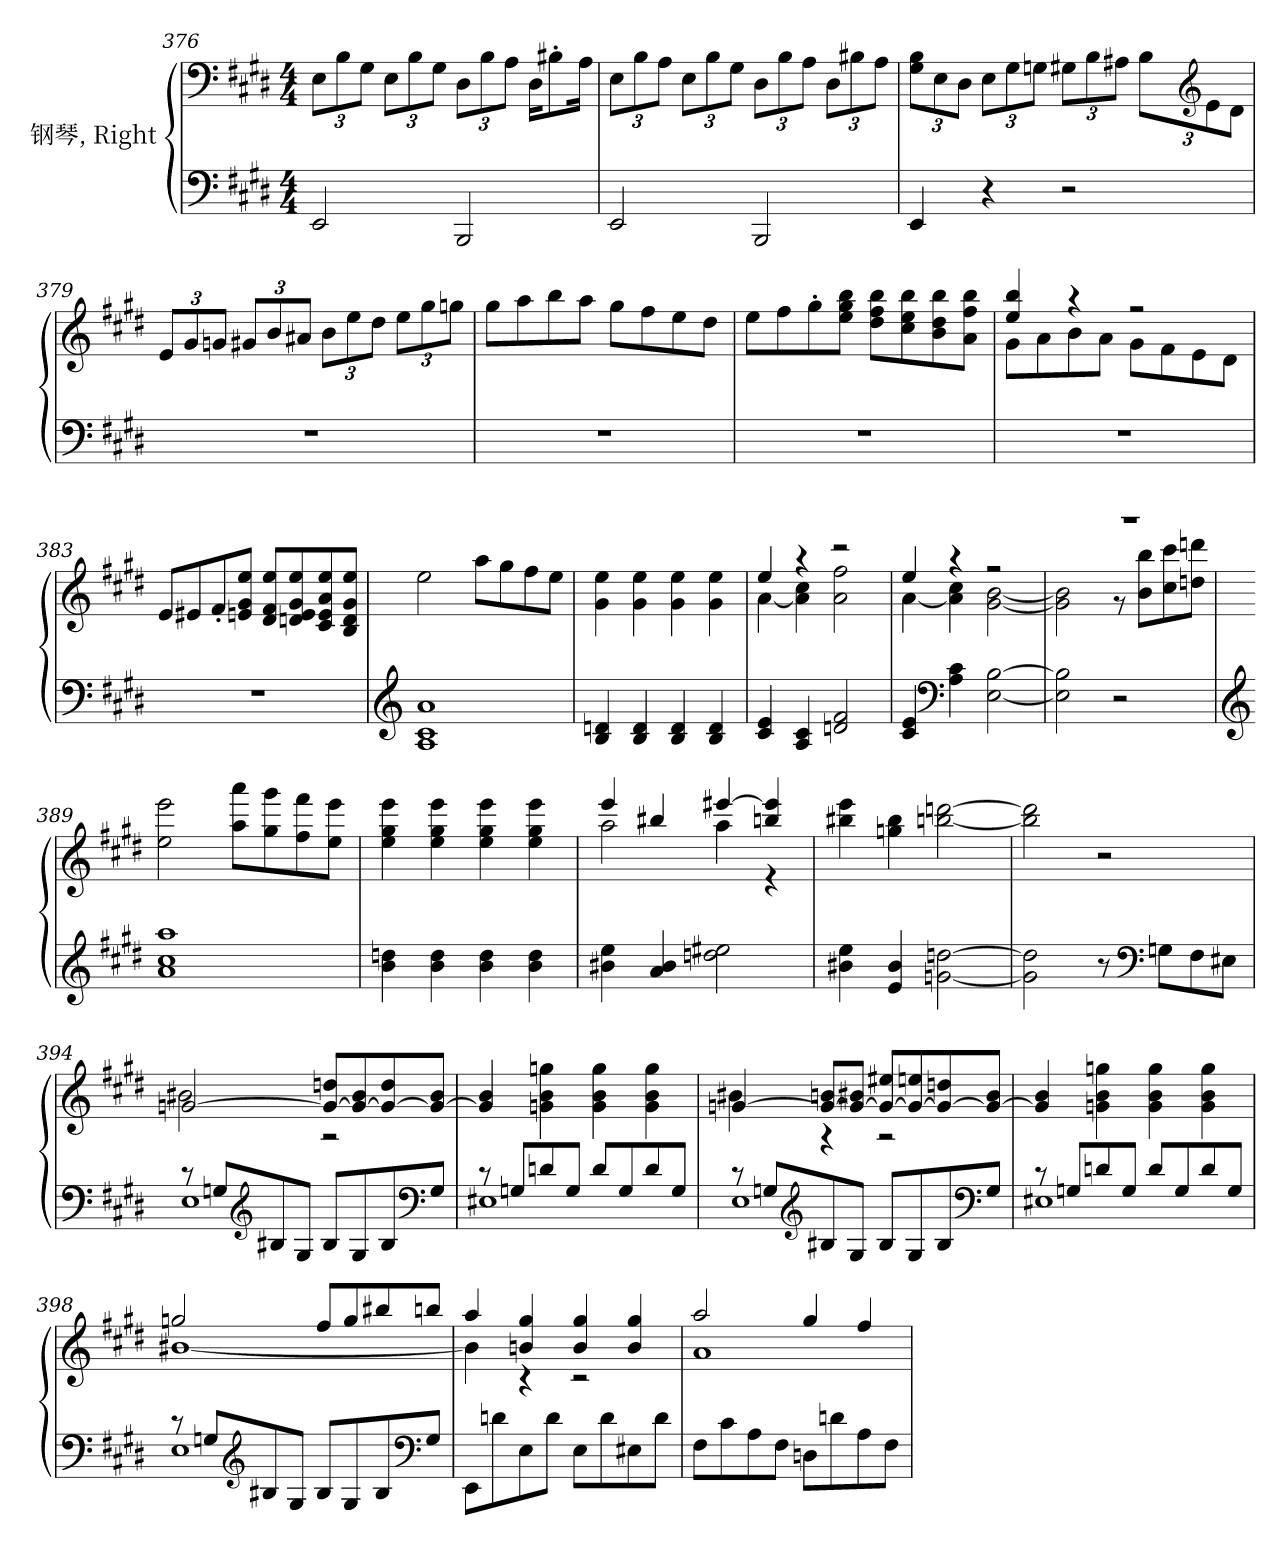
**kern	**kern
*part1	*part1
*staff2	*staff1
*I"钢琴, Right	*
*clefF4	*clefF4
*k[f#c#g#d#]	*k[f#c#g#d#]
*M4/4	*M4/4
*	*Xbrackettup
=376	=376
2EE/	12E\L
.	12B\
.	12G#\J
.	12E\L
.	12B\
.	12G#\J
2BBB/	12D#\L
.	12B\
.	12A\J
.	16D#\KL
.	8B#X'\
.	16A\Jk
!!LO:LB:g=z
=377	=377
2EE/	12E\L
.	12B\
.	12A\J
.	12E\L
.	12B\
.	12G#\J
2BBB/	12D#\L
.	12B\
.	12A\J
.	12D#\L
.	12B#X\
.	12A\J
=378	=378
4EE/	12G#\ 12B\L
.	12E\
.	12D#\J
4r	12E\L
.	12G#\
.	12Gn\J
2r	12G#X\L
.	12B\
.	12A#X\J
.	12B\L
*	*clefG2
.	12e\
.	12d#\J
=379	=379
1r	12e/L
.	12g#/
.	12gn/J
.	12g#X/L
.	12b/
.	12a#X/J
.	12b\L
.	12ee\
.	12dd#\J
.	12ee\L
.	12gg#\
.	12ggn\J
!!LO:LB:g=z
=380	=380
1r	8gg#\L
.	8aa\
.	8bb\
.	8aa\J
.	8gg#\L
.	8ff#\
.	8ee\
.	8dd#\J
=381	=381
1r	8ee\L
.	8ff#\
.	8gg#'\
.	8ee\ 8gg#\ 8bb\J
.	8dd#\ 8ff#\ 8bb\L
.	8cc#\ 8ee\ 8bb\
.	8b\ 8dd#\ 8bb\
.	8a\ 8ff#\ 8bb\J
=382	=382
*	*^
1r	4ee/ 4bb/	8g#\L
.	.	8a\
.	4r	8b\
.	.	8a\J
.	2r	8g#\L
.	.	8f#\
.	.	8e\
.	.	8d#\J
*	*v	*v
=383	=383
1r	8e/L
.	8e#X/
.	8f#'/
.	8en/ 8g#/ 8ee/J
.	8d#/ 8f#/ 8ee/L
.	8dn/ 8e/ 8g#/ 8ee/
.	8c#/ 8e/ 8a/ 8ee/
.	8B/ 8d/ 8g#/ 8ee/J
!!LO:LB:g=z
=384	=384
*clefG2	*
1A 1c# 1a	2ee\
.	8aa\L
.	8gg#\
.	8ff#\
.	8ee\J
=385	=385
4B/ 4dn/	4g#\ 4ee\
4B/ 4d/	4g#\ 4ee\
4B/ 4d/	4g#\ 4ee\
4B/ 4d/	4g#\ 4ee\
=386	=386
*	*^
4c#/ 4e/	4ee/	[4a\
4A/ 4c#/	4r	4a\] 4cc#\
2dn/ 2f#/	2r	2a\ 2ff#\
=387	=387	=387
4c#/ 4e/	4ee/	[4a\
*clefF4	*	*
4A\ 4c#\	4r	4a\] 4cc#\
[2E\ [2B\	2r	[2g#\ [2b\
=388	=388	=388
2E\] 2B\]	1r	2g#\] 2b\]
2r	.	8r
.	.	8b\ 8bb\L
.	.	8cc#\ 8ccc#\
.	.	8ddn\ 8dddn\J
*	*v	*v
=389	=389
*clefG2	*
1a 1cc# 1aa	2ee\ 2eee\
.	8aa\ 8aaa\L
.	8gg#\ 8ggg#\
.	8ff#\ 8fff#\
.	8ee\ 8eee\J
=390	=390
4b\ 4ddn\	4ee\ 4gg#\ 4eee\
4b\ 4dd\	4ee\ 4gg#\ 4eee\
4b\ 4dd\	4ee\ 4gg#\ 4eee\
4b\ 4dd\	4ee\ 4gg#\ 4eee\
!!LO:LB:g=z
=391	=391
*	*^
4b#X\ 4ee\	4eee/	2aa\
4a/ 4b#/	4bb#X/	.
2ddn\ 2ee#X\	[4eee#X/	4aa\
.	4bbn/ 4eee#/]	4r
*	*v	*v
=392	=392
4b#X\ 4ee\	4bb#X\ 4eee\
4e/ 4b#/	4ggn\ 4bb#\
[2gn\ [2ddn\	[2bbn\ [2dddn\
=393	=393
2g\] 2dd\]	2bb\] 2ddd\]
8r	2r
*clefF4	*
8Gn\L	.
8F#\	.
8E#X\J	.
=394	=394
*^	*^
8r	1E	[2gn/	2b#X\
8Gn/L	.	.	.
*clefG2	*	*	*
8B#X/	.	.	.
8G/J	.	.	.
8B#/L	.	8g/_ 8ddn/L	2r
8G/	.	8g/_ 8b#/	.
8B#/	.	8g/_ 8dd/	.
*clefF4	*	*	*
8G/J	.	8g/_ 8b#/J	.
*	*	*v	*v
!!LO:PB:g=z
=395	=395	=395
8r	1E#X	4g/] 4b/
8Gn/L	.	.
8dn/	.	4gn\ 4b\ 4ggn\
8G/J	.	.
8d/L	.	4g\ 4b\ 4gg\
8G/	.	.
8d/	.	4g\ 4b\ 4gg\
8G/J	.	.
=396	=396	=396
*	*	*^
8r	1E	[4gn/	4b#X\
8Gn/L	.	.	.
*clefG2	*	*	*
8B#X/	.	8g/_ 8bn/L	4r
8G/J	.	8g/_ 8b#X/J	.
8B#/L	.	8g/_ 8ee#X/L	2r
8G/	.	8g/_ 8een/	.
8B#/	.	8g/_ 8ddn/	.
*clefF4	*	*	*
8G/J	.	8g/_ 8b#/J	.
*	*	*v	*v
=397	=397	=397
8r	1E#X	4g/] 4b/
8Gn/L	.	.
8dn/	.	4gn\ 4b\ 4ggn\
8G/J	.	.
8d/L	.	4g\ 4b\ 4gg\
8G/	.	.
8d/	.	4g\ 4b\ 4gg\
8G/J	.	.
!!LO:LB:g=z
=398	=398	=398
*	*	*^
8r	1E	2ggn/	[1b#X
8Gn/L	.	.	.
*clefG2	*	*	*
8B#X/	.	.	.
8G/J	.	.	.
8B#/L	.	8ff#/L	.
8G/	.	8gg/	.
8B#/	.	8bb#X/	.
*clefF4	*	*	*
8G/J	.	8bbn/J	.
*v	*v	*	*
=399	=399	=399
8EE\L	4aa/	4b#\]
8dn\	.	.
8E\	4bn/ 4gg#/	4r
8d\J	.	.
8E\L	4b/ 4gg#/	2r
8d\	.	.
8E#X\	4b/ 4gg#/	.
8d\J	.	.
=400	=400	=400
8F#\L	2aa/	1a
8c#\	.	.
8A\	.	.
8F#\J	.	.
8Dn\L	4gg#/	.
8dn\	.	.
8A\	4ff#/	.
8F#\J	.	.
*	*v	*v
=	=
*-	*-
